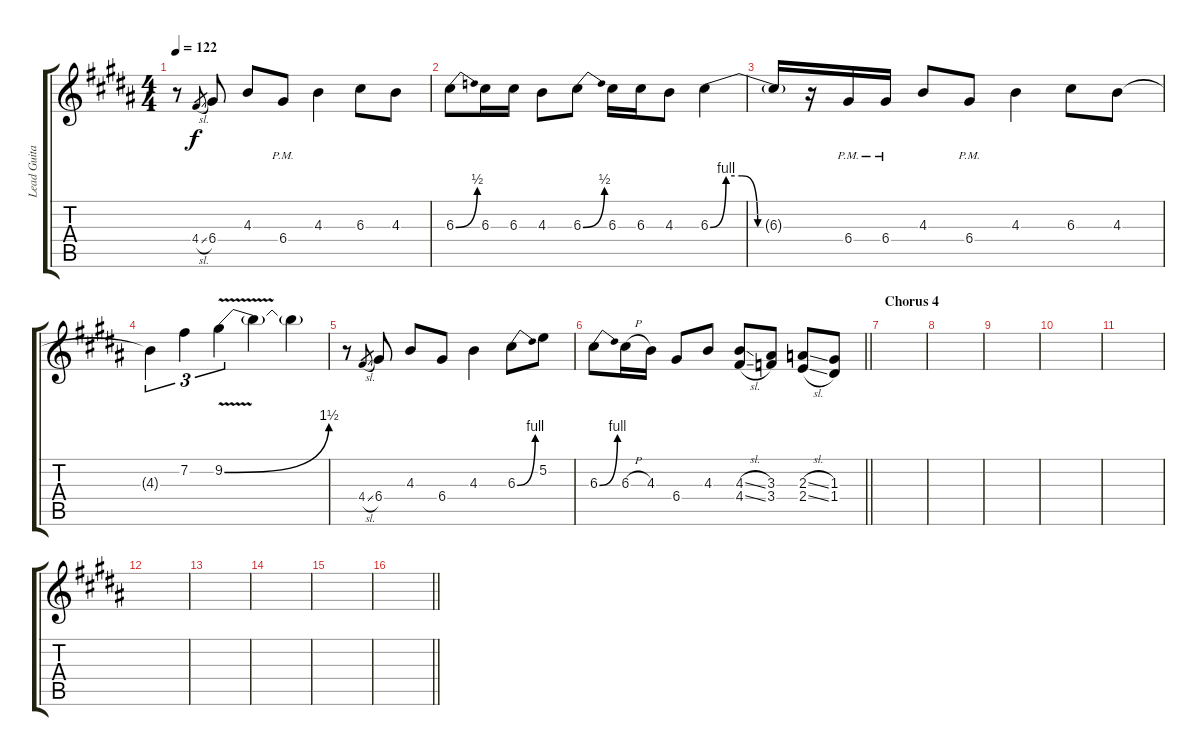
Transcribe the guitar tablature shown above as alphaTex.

\track ("Lead Guitar" "Lead Guita") {instrument distortionguitar}
\staff {score tabs}
\tuning (E4 B3 G3 D3 A2 E2) {hide}
\ts (4 4)
\tempo 122
\clef g2
\ks b
r.8{dy f} 4.4{sl}.8{gr} 6.4.8 4.3.8 6.4{pm}.8 4.3.4 6.3.8 4.3.8 |
6.3{be (bend 0 0 60 2)}.8 6.3.16 6.3.16 4.3.8 6.3{be (bend 0 0 60 2)}.8 6.3.16 6.3.16 4.3.8 6.3{be (custom 0 0 10 4 20 4 30 0 60 0)}.4 |
6.3{t}.16 r.16 6.4{pm}.16 6.4{pm}.16 4.3.8 6.4{pm}.8 4.3.4 6.3.8 4.3.8 |
4.3{t}.4{tu (3 2)} 7.2.4{tu (3 2)} 9.2{be (bend 0 0 60 6) v}.4{tu (3 2)} 9.2{t}.4 9.2{t}.4 |
r.8 4.4{sl}.8{gr} 6.4.8 4.3.8 6.4.8 4.3.4 6.3{be (bend 0 0 60 4)}.8 5.2.8 |
\barLineRight lightlight
6.3{be (bend 0 0 60 4)}.8 6.3{h}.16 4.3.16 6.4.8 4.3.8 (4.3{sl} 4.4{sl}).8 (3.3 3.4).8 (2.3{sl} 2.4{sl}).8 (1.3 1.4).8 |
\section ("" "Chorus 4")
|
|
|
|
|
|
|
|
|
\barLineRight lightlight
